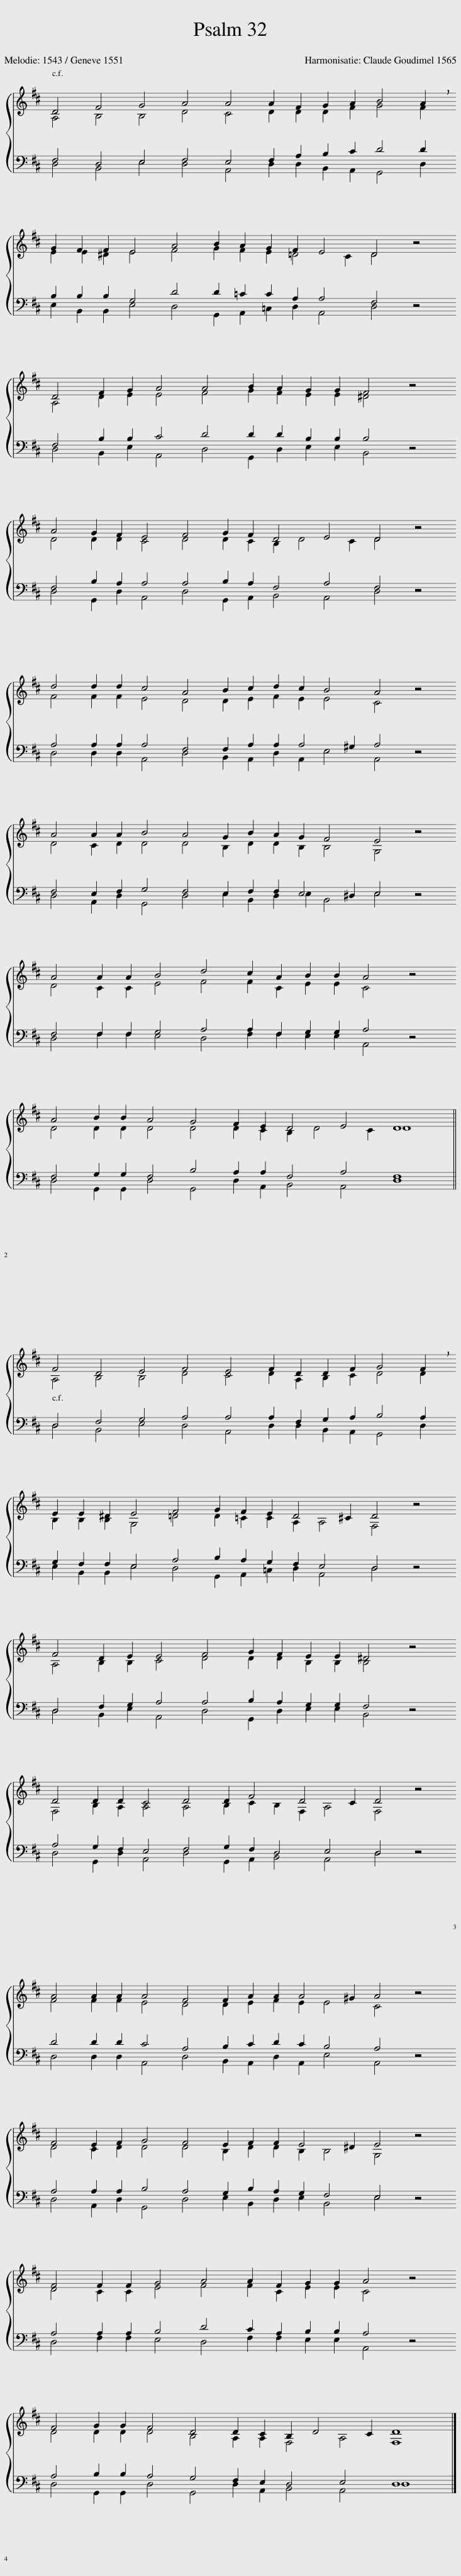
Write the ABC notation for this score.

X:1
%%score { ( 1 2 ) | ( 3 4 ) }
L:1/8
M:17/4
I:linebreak $
K:D
V:1 treble
V:2 treble
V:3 bass
V:4 bass
V:1
 D4 F4 G4 A4 A4 A2 F2 G2 A2 B4 !breath!A2 |$ G2 F2 F2 E4 A4 B2 A2 G2 F2 E4 D4 z4 |$ D4 F2 G2 A4 A4 B2 A2 G2 G2 F4 z4 |$ A4 G2 F2 E4 F4 G2 F2 D4 E4 D4 z4 |$ d4 d2 d2 c4 A4 B2 c2 d2 c2 B4 A4 z4 |$ %5
 A4 A2 A2 B4 A4 G2 B2 A2 G2 F4 E4 z4 |$ A4 A2 A2 B4 d4 c2 A2 B2 B2 A4 z4 |$ A4 B2 B2 A4 G4 F2 E2 D4 E4 D8 ||$ F4 D4 E4 F4 E4 F2 D2 D2 F2 G4 !breath!F2 |$ E2 E2 ^D2 E4 F4 G2 F2 E2 =D4 ^C2 D4 z4 |$ %10
 F4 D2 E2 E4 F4 G2 F2 E2 E2 ^D4 z4 |$ D4 D2 D2 C4 D4 D2 F4 D4 C2 D4 z4 |$ A4 A2 A2 A4 F4 F2 A2 A2 A4 ^G2 A4 z4 |$ F4 E2 F2 G4 F4 E2 F2 F2 E4 ^D2 E4 z4 |$ F4 F2 F2 G4 A4 A2 F2 G2 G2 A4 z4 |$ %15
 F4 G2 G2 F4 D4 D2 C2 B,2 D4 C2 D8 |] %16
V:2
 A,4 B,4 B,4 D4 C4 D2 D2 D2 F2 G4 F2 |$ E2 E2 ^D2 E4 F4 G2 F2 E2 =D4 C2 D4 x4 |$ A,4 D2 E2 E4 F4 G2 F2 E2 E2 ^D4 x4 |$ D4 D2 D2 C4 D4 D2 C2 B,2 D4 C2 D4 x4 |$ F4 F2 F2 E4 D4 D2 E2 F2 E2 E4 C4 x4 |$ %5
 D4 C2 D2 D4 D4 B,2 D2 D2 B,2 B,4 G,4 x4 |$ D4 C2 C2 E4 F4 F2 C2 E2 E2 C4 x4 |$ D4 D2 D2 D4 D4 D2 C2 B,2 D4 C2 D8 ||$ A,4 B,4 B,4 D4 C4 D2 A,2 B,2 C2 D4 D2 |$ B,2 B,2 B,2 G,4 =D4 D2 =C2 C2 A,2 A,4 F,4 x4 |$ %10
 A,4 B,2 B,2 C4 D4 D2 D2 B,2 B,2 B,4 x4 |$ F,4 B,2 A,2 A,4 A,4 B,2 C2 B,2 F,2 A,4 F,4 x4 |$ F4 F2 F2 E4 D4 D2 E2 F2 E2 E4 C4 x4 |$ D4 C2 D2 D4 D4 B,2 D2 D2 B,2 B,4 G,4 x4 |$ D4 C2 C2 E4 F4 F2 C2 E2 E2 C4 x4 |$ %15
 D4 D2 D2 D4 B,4 A,2 A,2 F,4 A,4 F,8 |] %16
V:3
 F,4 D,4 E,4 F,4 E,4 F,2 A,2 B,2 C2 D4 D2 |$ B,2 B,2 B,2 G,4 D4 D2 =C2 C2 A,2 A,4 F,4 z4 |$ F,4 B,2 B,2 C4 D4 D2 D2 B,2 B,2 B,4 z4 |$ F,4 B,2 A,2 A,4 A,4 B,2 A,2 F,4 A,4 F,4 z4 |$ A,4 A,2 A,2 A,4 F,4 F,2 A,2 A,2 A,4 ^G,2 A,4 z4 |$ %5
 F,4 E,2 F,2 G,4 F,4 E,2 F,2 F,2 E,4 ^D,2 E,4 z4 |$ F,4 F,2 F,2 G,4 A,4 A,2 F,2 G,2 G,2 A,4 z4 |$ F,4 G,2 G,2 F,4 B,4 A,2 A,2 F,4 A,4 F,8 ||$ D,4 F,4 G,4 A,4 A,4 A,2 F,2 G,2 A,2 B,4 A,2 |$ G,2 F,2 F,2 E,4 A,4 B,2 A,2 G,2 F,2 E,4 D,4 z4 |$ %10
 D,4 F,2 G,2 A,4 A,4 B,2 A,2 G,2 G,2 F,4 z4 |$ A,4 G,2 F,2 E,4 F,4 G,2 F,2 D,4 E,4 D,4 z4 |$ D4 D2 D2 C4 A,4 B,2 C2 D2 C2 B,4 A,4 z4 |$ A,4 A,2 A,2 B,4 A,4 G,2 B,2 A,2 G,2 F,4 E,4 z4 |$ A,4 A,2 A,2 B,4 D4 C2 A,2 B,2 B,2 A,4 z4 |$ %15
 A,4 B,2 B,2 A,4 G,4 F,2 E,2 D,4 E,4 D,8 |] %16
V:4
 D,4 B,,4 E,4 D,4 A,,4 D,2 D,2 B,,2 A,,2 G,,4 D,2 |$ E,2 B,,2 B,,2 E,4 D,4 G,,2 A,,2 =C,2 D,2 A,,4 D,4 x4 |$ D,4 B,,2 E,2 A,,4 D,4 G,,2 D,2 E,2 E,2 B,,4 x4 |$ D,4 G,,2 D,2 A,,4 D,4 G,,2 A,,2 B,,4 A,,4 D,4 x4 |$ D,4 D,2 D,2 A,,4 D,4 B,,2 A,,2 D,2 A,,2 E,4 A,,4 x4 |$ %5
 D,4 A,,2 D,2 G,,4 D,4 E,2 B,,2 D,2 E,2 B,,4 E,4 x4 |$ D,4 F,2 F,2 E,4 D,4 F,2 F,2 E,2 E,2 A,,4 x4 |$ D,4 G,,2 G,,2 D,4 G,,4 D,2 A,,2 B,,4 A,,4 D,8 ||$ D,4 B,,4 E,4 D,4 A,,4 D,2 D,2 B,,2 A,,2 G,,4 D,2 |$ E,2 B,,2 B,,2 E,4 D,4 G,,2 A,,2 =C,2 D,2 A,,4 D,4 x4 |$ %10
 D,4 B,,2 E,2 A,,4 D,4 G,,2 D,2 E,2 E,2 B,,4 x4 |$ D,4 G,,2 D,2 A,,4 D,4 G,,2 A,,2 B,,4 A,,4 D,4 x4 |$ D,4 D,2 D,2 A,,4 D,4 B,,2 A,,2 D,2 A,,2 E,4 A,,4 x4 |$ D,4 A,,2 D,2 G,,4 D,4 E,2 B,,2 D,2 E,2 B,,4 E,4 x4 |$ D,4 F,2 F,2 E,4 D,4 F,2 F,2 E,2 E,2 A,,4 x4 |$ %15
 D,4 G,,2 G,,2 D,4 G,,4 D,2 A,,2 B,,4 A,,4 D,8 |] %16
